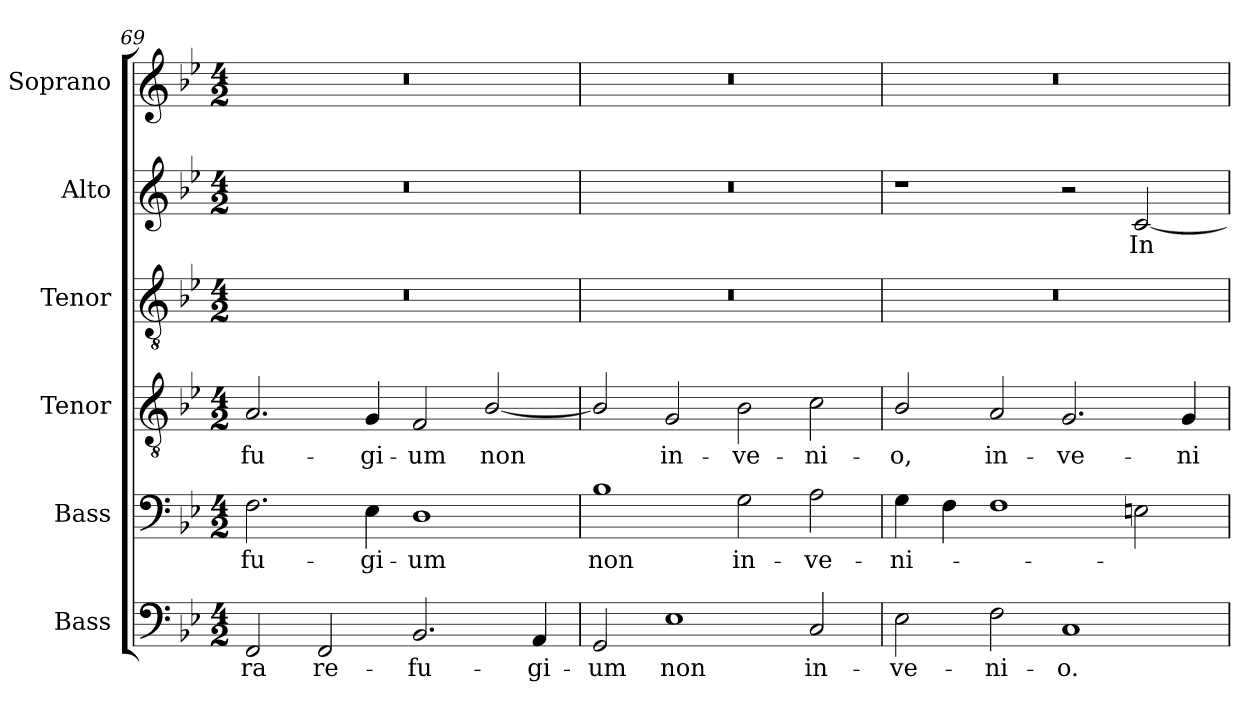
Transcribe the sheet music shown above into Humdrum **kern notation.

**kern	**text	**kern	**text	**kern	**text	**kern	**kern	**text	**kern
*part6	*part6	*part5	*part5	*part4	*part4	*part3	*part2	*part2	*part1
*staff6	*staff6	*staff5	*staff5	*staff4	*staff4	*staff3	*staff2	*staff2	*staff1
*I"Bass	*	*I"Bass	*	*I"Tenor	*	*I"Tenor	*I"Alto	*	*I"Soprano
*I'B2.	*	*I'B1.	*	*I'T2.	*	*I'T1.	*I'A.	*	*I'S.
*clefF4	*	*clefF4	*	*clefGv2	*	*clefGv2	*clefG2	*	*clefG2
*	*	*	*	*ITrd7c12	*	*ITrd7c12	*	*	*
*k[b-e-]	*	*k[b-e-]	*	*k[b-e-]	*	*k[b-e-]	*k[b-e-]	*	*k[b-e-]
*B-:	*	*B-:	*	*B-:	*	*B-:	*B-:	*	*B-:
*M4/2	*	*M4/2	*	*M4/2	*	*M4/2	*M4/2	*	*M4/2
=69	=69	=69	=69	=69	=69	=69	=69	=69	=69
!	!LO:LY:b:color=#000000	!	!	!	!	!	!	!	!
!	!	!	!LO:LY:b:color=#000000	!	!	!	!	!	!
!	!	!	!	!	!LO:LY:b:color=#000000	!LO:N:vis=1	!LO:N:vis=1	!	!LO:N:vis=1
2FFi/	-ra	2.Fi\	-fu-	2.AAi/	-fu-	0r	0r	.	0r
!	!LO:LY:b:color=#000000	!	!	!	!	!	!	!	!
2FFi/	re-	.	.	.	.	.	.	.	.
!	!	!	!LO:LY:b:color=#000000	!	!	!	!	!	!
!	!	!	!	!	!LO:LY:b:color=#000000	!	!	!	!
.	.	4E-i\	-gi-	4GGi/	-gi-	.	.	.	.
!	!LO:LY:b:color=#000000	!	!	!	!	!	!	!	!
!	!	!	!LO:LY:b:color=#000000	!	!	!	!	!	!
!	!	!	!	!	!LO:LY:b:color=#000000	!	!	!	!
2.BB-i/	-fu-	1Di	-um	2FFi/	-um	.	.	.	.
!	!	!	!	!	!LO:LY:b:color=#000000	!	!	!	!
.	.	.	.	[<2BB-i/	non	.	.	.	.
!	!LO:LY:b:color=#000000	!	!	!	!	!	!	!	!
4AAi/	-gi-	.	.	.	.	.	.	.	.
=70	=70	=70	=70	=70	=70	=70	=70	=70	=70
!	!LO:LY:b:color=#000000	!	!	!	!	!	!	!	!
!	!	!	!LO:LY:b:color=#000000	!	!	!LO:N:vis=1	!LO:N:vis=1	!	!LO:N:vis=1
2GGi/	-um	1B-i	non	2BB-i/]	.	0r	0r	.	0r
!	!LO:LY:b:color=#000000	!	!	!	!	!	!	!	!
!	!	!	!	!	!LO:LY:b:color=#000000	!	!	!	!
1E-i	non	.	.	2GGi/	in-	.	.	.	.
!	!	!	!LO:LY:b:color=#000000	!	!	!	!	!	!
!	!	!	!	!	!LO:LY:b:color=#000000	!	!	!	!
.	.	2Gi\	in-	2BB-i\	-ve-	.	.	.	.
!	!LO:LY:b:color=#000000	!	!	!	!	!	!	!	!
!	!	!	!LO:LY:b:color=#000000	!	!	!	!	!	!
!	!	!	!	!	!LO:LY:b:color=#000000	!	!	!	!
2Ci/	in-	2Ai\	-ve-	2Ci\	-ni-	.	.	.	.
!!LO:PB:g=z
=71	=71	=71	=71	=71	=71	=71	=71	=71	=71
!	!LO:LY:b:color=#000000	!	!	!	!	!	!	!	!
!	!	!	!LO:LY:b:color=#000000	!	!	!	!	!	!
!	!	!	!	!	!LO:LY:b:color=#000000	!LO:N:vis=1	!	!	!LO:N:vis=1
2E-i\	-ve-	4Gi\	-ni-	2BB-i/	-o,	0r	1r	.	0r
.	.	4Fi\	.	.	.	.	.	.	.
!	!LO:LY:b:color=#000000	!	!	!	!	!	!	!	!
!	!	!	!	!	!LO:LY:b:color=#000000	!	!	!	!
2Fi\	-ni-	1Fi	.	2AAi/	in-	.	.	.	.
!	!LO:LY:b:color=#000000	!	!	!	!	!	!	!	!
!	!	!	!	!	!LO:LY:b:color=#000000	!	!	!	!
1Ci	-o.	.	.	2.GGi/	-ve-	.	2r	.	.
!	!	!	!	!	!	!	!	!LO:LY:b:color=#000000	!
.	.	2Eni\	.	.	.	.	[<2ci/	In	.
!	!	!	!	!	!LO:LY:b:color=#000000	!	!	!	!
.	.	.	.	4GGi/	-ni-	.	.	.	.
=	=	=	=	=	=	=	=	=	=
*-	*-	*-	*-	*-	*-	*-	*-	*-	*-
